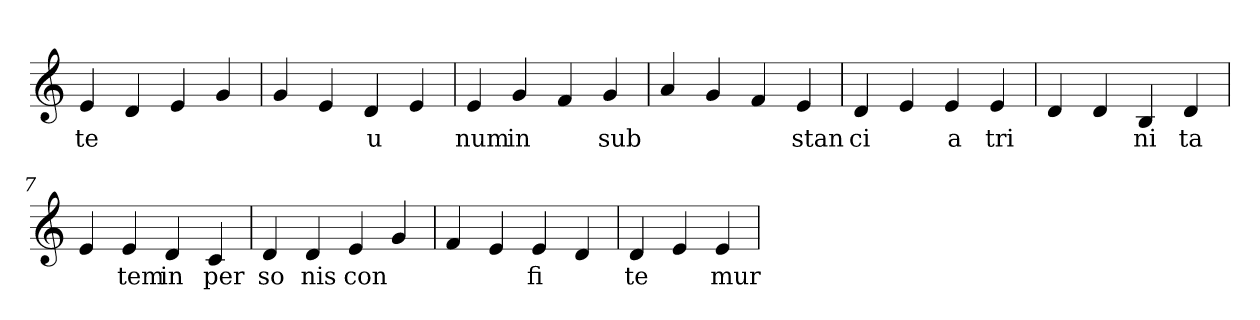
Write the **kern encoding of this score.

**kern	**text
*part1	*part1
*staff1	*staff1
*clefG2	*
=1	=1
4e	te
4d	.
4e	.
4g	.
=2	=2
4g	.
4e	.
4d	u
4e	.
=3	=3
4e	num
4g	in
4f	.
4g	sub
=4	=4
4a	.
4g	.
4f	.
4e	stan
=5	=5
4d	ci
4e	.
4e	a
4e	tri
=6	=6
4d	.
4d	.
4B	ni
4d	ta
=7	=7
4e	.
4e	tem
4d	in
4c	per
=8	=8
4d	so
4d	nis
4e	con
4g	.
=9	=9
4f	.
4e	.
4e	fi
4d	.
=10	=10
4d	te
4e	.
4e	mur
=	=
*-	*-
